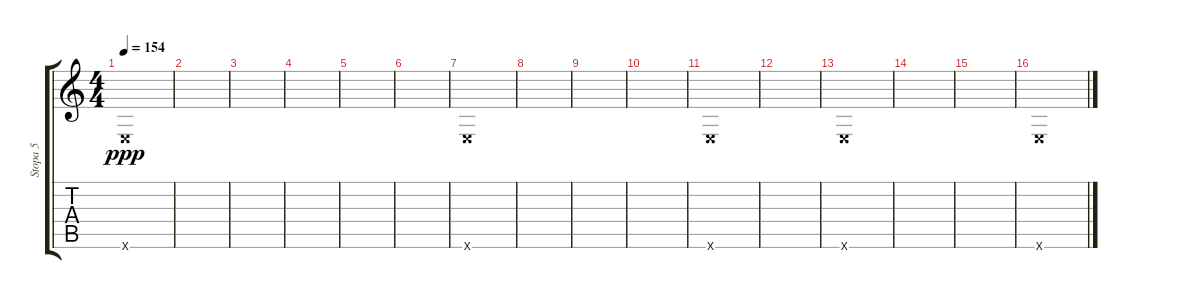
\track ("Stopa 5" "Stopa 5") {instrument distortionguitar}
\staff {score tabs}
\tuning (E4 B3 G3 D3 A2 E2) {hide}
\ts (4 4)
\tempo 154
\clef g2
\ks c
0.6{x}.1{dy ppp} |
|
|
|
|
|
0.6{x}.1 |
|
|
|
0.6{x}.1 |
|
0.6{x}.1 |
|
|
0.6{x}.1
